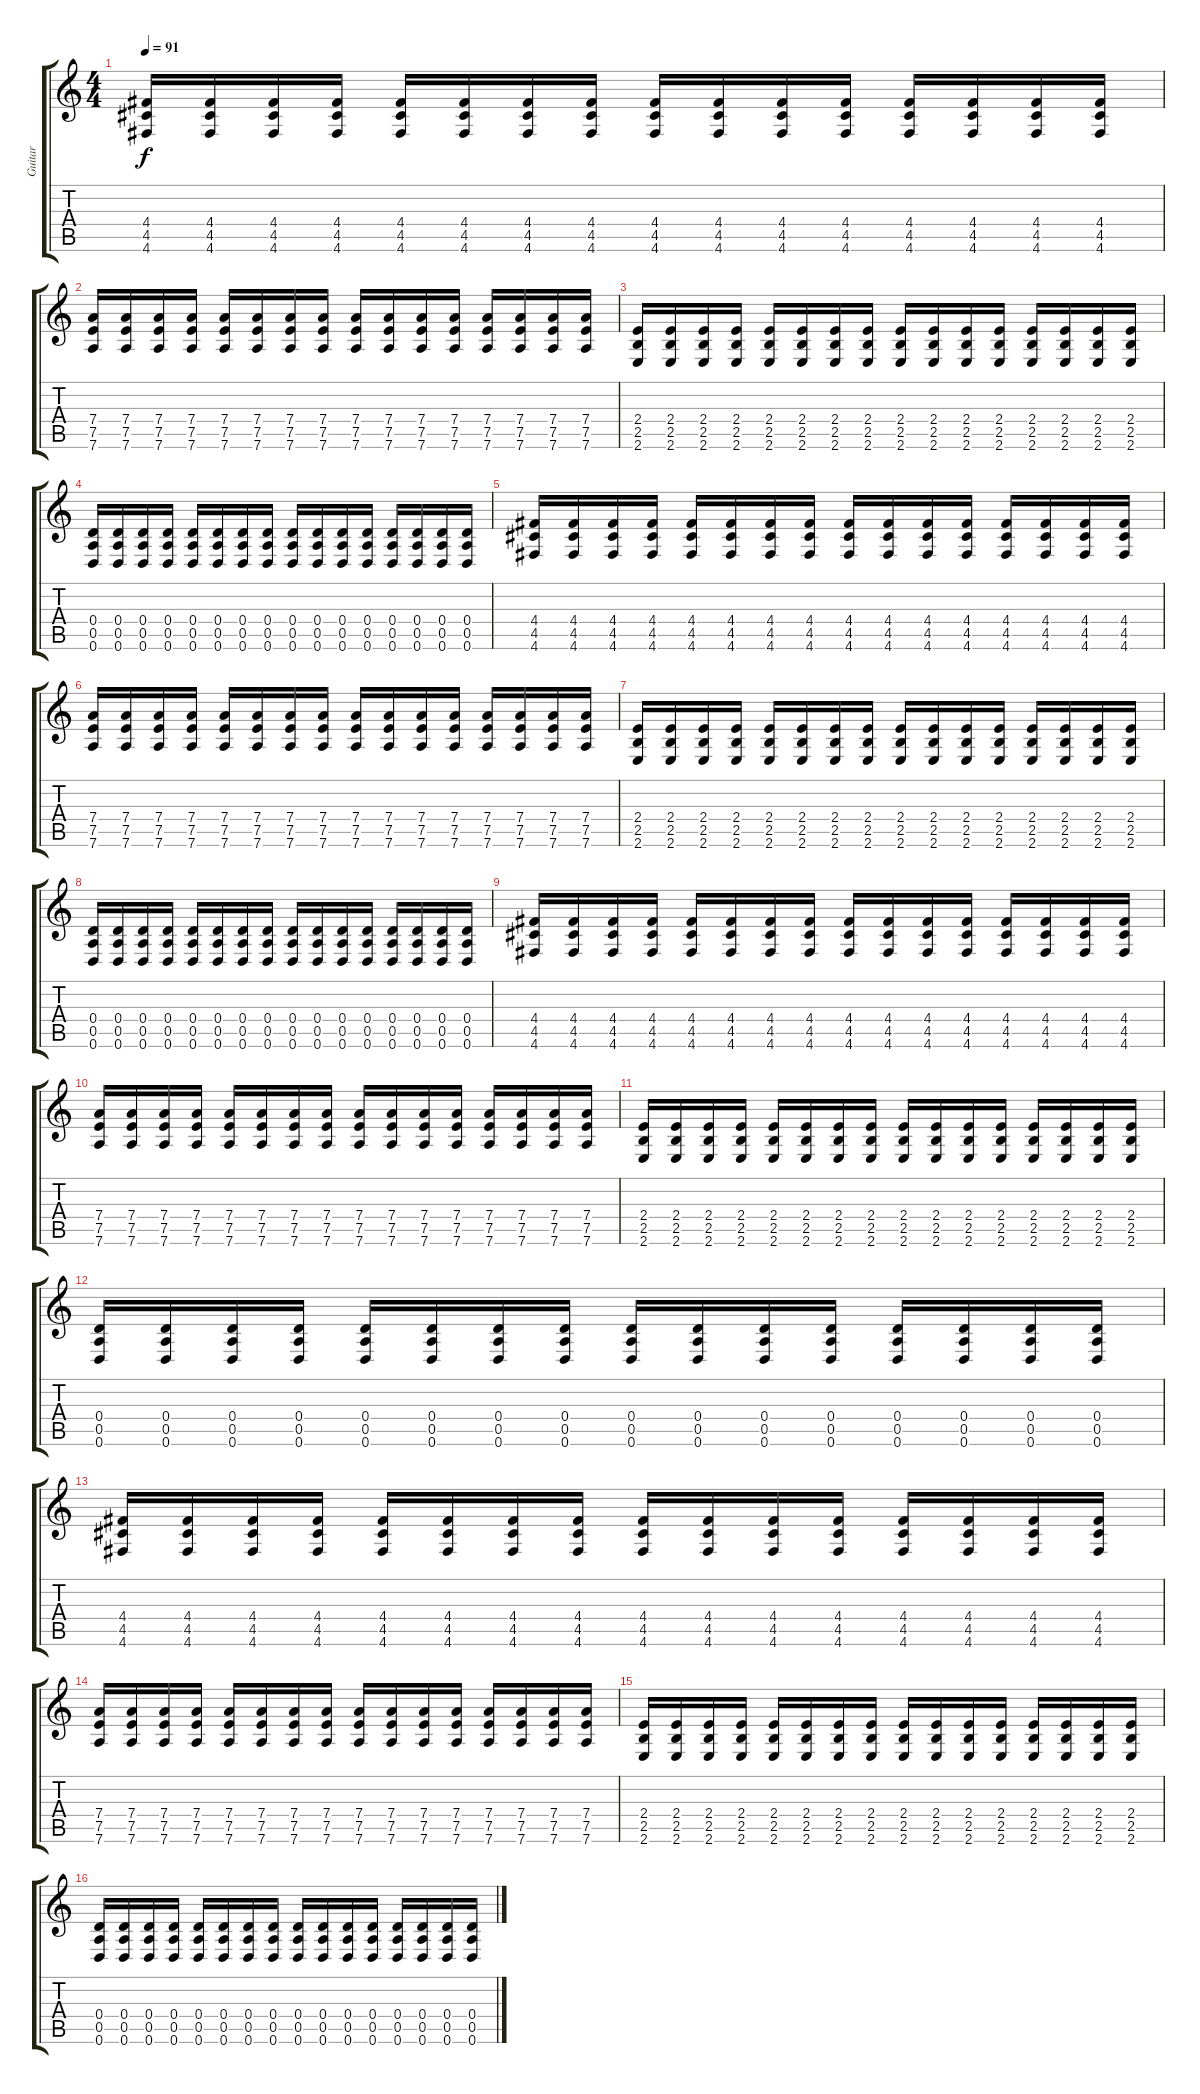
\track ("Guitar" "Guitar") {instrument overdrivenguitar}
\staff {score tabs}
\tuning (E4 B3 G3 D3 A2 D2) {hide}
\ts (4 4)
\tempo 91
\clef g2
\ks c
(4.4 4.5 4.6).16{dy f} (4.4 4.5 4.6).16 (4.4 4.5 4.6).16 (4.4 4.5 4.6).16 (4.4 4.5 4.6).16 (4.4 4.5 4.6).16 (4.4 4.5 4.6).16 (4.4 4.5 4.6).16 (4.4 4.5 4.6).16 (4.4 4.5 4.6).16 (4.4 4.5 4.6).16 (4.4 4.5 4.6).16 (4.4 4.5 4.6).16 (4.4 4.5 4.6).16 (4.4 4.5 4.6).16 (4.4 4.5 4.6).16 |
(7.4 7.5 7.6).16 (7.4 7.5 7.6).16 (7.4 7.5 7.6).16 (7.4 7.5 7.6).16 (7.4 7.5 7.6).16 (7.4 7.5 7.6).16 (7.4 7.5 7.6).16 (7.4 7.5 7.6).16 (7.4 7.5 7.6).16 (7.4 7.5 7.6).16 (7.4 7.5 7.6).16 (7.4 7.5 7.6).16 (7.4 7.5 7.6).16 (7.4 7.5 7.6).16 (7.4 7.5 7.6).16 (7.4 7.5 7.6).16 |
(2.4 2.5 2.6).16 (2.4 2.5 2.6).16 (2.4 2.5 2.6).16 (2.4 2.5 2.6).16 (2.4 2.5 2.6).16 (2.4 2.5 2.6).16 (2.4 2.5 2.6).16 (2.4 2.5 2.6).16 (2.4 2.5 2.6).16 (2.4 2.5 2.6).16 (2.4 2.5 2.6).16 (2.4 2.5 2.6).16 (2.4 2.5 2.6).16 (2.4 2.5 2.6).16 (2.4 2.5 2.6).16 (2.4 2.5 2.6).16 |
(0.4 0.5 0.6).16 (0.4 0.5 0.6).16 (0.4 0.5 0.6).16 (0.4 0.5 0.6).16 (0.4 0.5 0.6).16 (0.4 0.5 0.6).16 (0.4 0.5 0.6).16 (0.4 0.5 0.6).16 (0.4 0.5 0.6).16 (0.4 0.5 0.6).16 (0.4 0.5 0.6).16 (0.4 0.5 0.6).16 (0.4 0.5 0.6).16 (0.4 0.5 0.6).16 (0.4 0.5 0.6).16 (0.4 0.5 0.6).16 |
(4.4 4.5 4.6).16 (4.4 4.5 4.6).16 (4.4 4.5 4.6).16 (4.4 4.5 4.6).16 (4.4 4.5 4.6).16 (4.4 4.5 4.6).16 (4.4 4.5 4.6).16 (4.4 4.5 4.6).16 (4.4 4.5 4.6).16 (4.4 4.5 4.6).16 (4.4 4.5 4.6).16 (4.4 4.5 4.6).16 (4.4 4.5 4.6).16 (4.4 4.5 4.6).16 (4.4 4.5 4.6).16 (4.4 4.5 4.6).16 |
(7.4 7.5 7.6).16 (7.4 7.5 7.6).16 (7.4 7.5 7.6).16 (7.4 7.5 7.6).16 (7.4 7.5 7.6).16 (7.4 7.5 7.6).16 (7.4 7.5 7.6).16 (7.4 7.5 7.6).16 (7.4 7.5 7.6).16 (7.4 7.5 7.6).16 (7.4 7.5 7.6).16 (7.4 7.5 7.6).16 (7.4 7.5 7.6).16 (7.4 7.5 7.6).16 (7.4 7.5 7.6).16 (7.4 7.5 7.6).16 |
(2.4 2.5 2.6).16 (2.4 2.5 2.6).16 (2.4 2.5 2.6).16 (2.4 2.5 2.6).16 (2.4 2.5 2.6).16 (2.4 2.5 2.6).16 (2.4 2.5 2.6).16 (2.4 2.5 2.6).16 (2.4 2.5 2.6).16 (2.4 2.5 2.6).16 (2.4 2.5 2.6).16 (2.4 2.5 2.6).16 (2.4 2.5 2.6).16 (2.4 2.5 2.6).16 (2.4 2.5 2.6).16 (2.4 2.5 2.6).16 |
(0.4 0.5 0.6).16 (0.4 0.5 0.6).16 (0.4 0.5 0.6).16 (0.4 0.5 0.6).16 (0.4 0.5 0.6).16 (0.4 0.5 0.6).16 (0.4 0.5 0.6).16 (0.4 0.5 0.6).16 (0.4 0.5 0.6).16 (0.4 0.5 0.6).16 (0.4 0.5 0.6).16 (0.4 0.5 0.6).16 (0.4 0.5 0.6).16 (0.4 0.5 0.6).16 (0.4 0.5 0.6).16 (0.4 0.5 0.6).16 |
(4.4 4.5 4.6).16 (4.4 4.5 4.6).16 (4.4 4.5 4.6).16 (4.4 4.5 4.6).16 (4.4 4.5 4.6).16 (4.4 4.5 4.6).16 (4.4 4.5 4.6).16 (4.4 4.5 4.6).16 (4.4 4.5 4.6).16 (4.4 4.5 4.6).16 (4.4 4.5 4.6).16 (4.4 4.5 4.6).16 (4.4 4.5 4.6).16 (4.4 4.5 4.6).16 (4.4 4.5 4.6).16 (4.4 4.5 4.6).16 |
(7.4 7.5 7.6).16 (7.4 7.5 7.6).16 (7.4 7.5 7.6).16 (7.4 7.5 7.6).16 (7.4 7.5 7.6).16 (7.4 7.5 7.6).16 (7.4 7.5 7.6).16 (7.4 7.5 7.6).16 (7.4 7.5 7.6).16 (7.4 7.5 7.6).16 (7.4 7.5 7.6).16 (7.4 7.5 7.6).16 (7.4 7.5 7.6).16 (7.4 7.5 7.6).16 (7.4 7.5 7.6).16 (7.4 7.5 7.6).16 |
(2.4 2.5 2.6).16 (2.4 2.5 2.6).16 (2.4 2.5 2.6).16 (2.4 2.5 2.6).16 (2.4 2.5 2.6).16 (2.4 2.5 2.6).16 (2.4 2.5 2.6).16 (2.4 2.5 2.6).16 (2.4 2.5 2.6).16 (2.4 2.5 2.6).16 (2.4 2.5 2.6).16 (2.4 2.5 2.6).16 (2.4 2.5 2.6).16 (2.4 2.5 2.6).16 (2.4 2.5 2.6).16 (2.4 2.5 2.6).16 |
(0.4 0.5 0.6).16 (0.4 0.5 0.6).16 (0.4 0.5 0.6).16 (0.4 0.5 0.6).16 (0.4 0.5 0.6).16 (0.4 0.5 0.6).16 (0.4 0.5 0.6).16 (0.4 0.5 0.6).16 (0.4 0.5 0.6).16 (0.4 0.5 0.6).16 (0.4 0.5 0.6).16 (0.4 0.5 0.6).16 (0.4 0.5 0.6).16 (0.4 0.5 0.6).16 (0.4 0.5 0.6).16 (0.4 0.5 0.6).16 |
(4.4 4.5 4.6).16 (4.4 4.5 4.6).16 (4.4 4.5 4.6).16 (4.4 4.5 4.6).16 (4.4 4.5 4.6).16 (4.4 4.5 4.6).16 (4.4 4.5 4.6).16 (4.4 4.5 4.6).16 (4.4 4.5 4.6).16 (4.4 4.5 4.6).16 (4.4 4.5 4.6).16 (4.4 4.5 4.6).16 (4.4 4.5 4.6).16 (4.4 4.5 4.6).16 (4.4 4.5 4.6).16 (4.4 4.5 4.6).16 |
(7.4 7.5 7.6).16 (7.4 7.5 7.6).16 (7.4 7.5 7.6).16 (7.4 7.5 7.6).16 (7.4 7.5 7.6).16 (7.4 7.5 7.6).16 (7.4 7.5 7.6).16 (7.4 7.5 7.6).16 (7.4 7.5 7.6).16 (7.4 7.5 7.6).16 (7.4 7.5 7.6).16 (7.4 7.5 7.6).16 (7.4 7.5 7.6).16 (7.4 7.5 7.6).16 (7.4 7.5 7.6).16 (7.4 7.5 7.6).16 |
(2.4 2.5 2.6).16 (2.4 2.5 2.6).16 (2.4 2.5 2.6).16 (2.4 2.5 2.6).16 (2.4 2.5 2.6).16 (2.4 2.5 2.6).16 (2.4 2.5 2.6).16 (2.4 2.5 2.6).16 (2.4 2.5 2.6).16 (2.4 2.5 2.6).16 (2.4 2.5 2.6).16 (2.4 2.5 2.6).16 (2.4 2.5 2.6).16 (2.4 2.5 2.6).16 (2.4 2.5 2.6).16 (2.4 2.5 2.6).16 |
(0.4 0.5 0.6).16 (0.4 0.5 0.6).16 (0.4 0.5 0.6).16 (0.4 0.5 0.6).16 (0.4 0.5 0.6).16 (0.4 0.5 0.6).16 (0.4 0.5 0.6).16 (0.4 0.5 0.6).16 (0.4 0.5 0.6).16 (0.4 0.5 0.6).16 (0.4 0.5 0.6).16 (0.4 0.5 0.6).16 (0.4 0.5 0.6).16 (0.4 0.5 0.6).16 (0.4 0.5 0.6).16 (0.4 0.5 0.6).16
